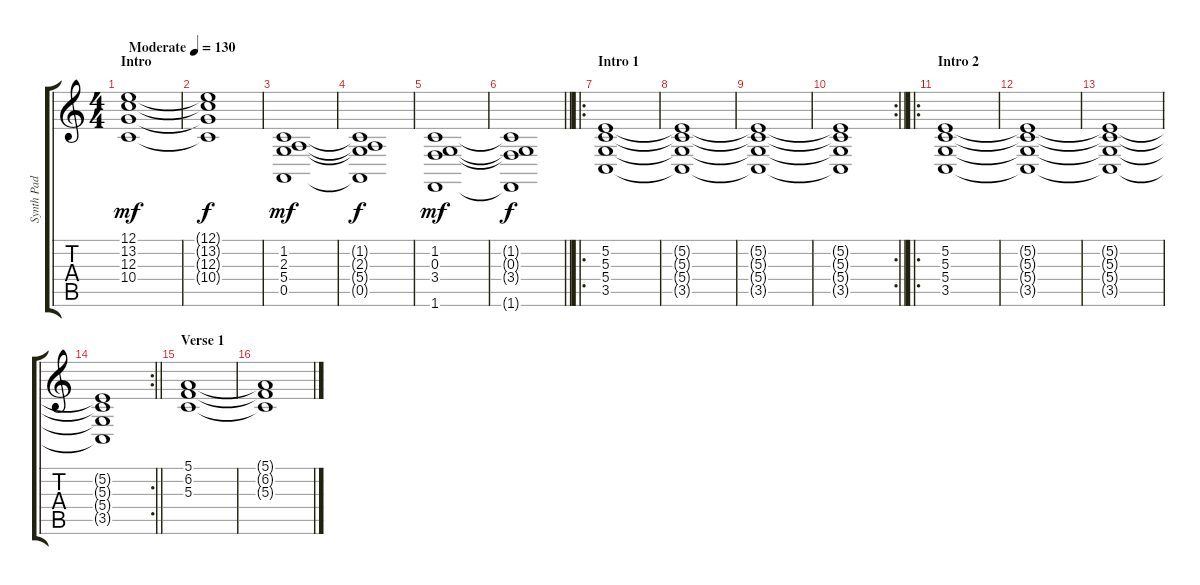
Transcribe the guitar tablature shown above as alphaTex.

\track ("Synth Pad (Gillian Gilbert)" "Synth Pad ") {instrument synthstrings1}
\staff {score tabs}
\tuning (E4 B3 G3 D3 A2 E2) {hide}
\ts (4 4)
\section ("" "Intro")
\tempo (130 "Moderate")
\clef g2
\ks c
(12.1 13.2 12.3 10.4).1{dy mf instrument synthstrings1} |
(12.1{t} 13.2{t} 12.3{t} 10.4{t}).1{dy f} |
(1.2 2.3 5.4 0.5).1{dy mf} |
(1.2{t} 2.3{t} 5.4{t} 0.5{t}).1{dy f} |
(1.2 0.3 3.4 1.6).1{dy mf} |
\barLineRight lightlight
(1.2{t} 0.3{t} 3.4{t} 1.6{t}).1{dy f} |
\ro
\section ("" "Intro 1")
(5.2 5.3 5.4 3.5).1 |
(5.2{t} 5.3{t} 5.4{t} 3.5{t}).1 |
(5.2{t} 5.3{t} 5.4{t} 3.5{t}).1 |
\rc 2
\barLineRight lightlight
(5.2{t} 5.3{t} 5.4{t} 3.5{t}).1 |
\ro
\section ("" "Intro 2")
(5.2 5.3 5.4 3.5).1 |
(5.2{t} 5.3{t} 5.4{t} 3.5{t}).1 |
(5.2{t} 5.3{t} 5.4{t} 3.5{t}).1 |
\rc 2
\barLineRight lightlight
(5.2{t} 5.3{t} 5.4{t} 3.5{t}).1 |
\section ("" "Verse 1")
(5.1 6.2 5.3).1 |
(5.1{t} 6.2{t} 5.3{t}).1
